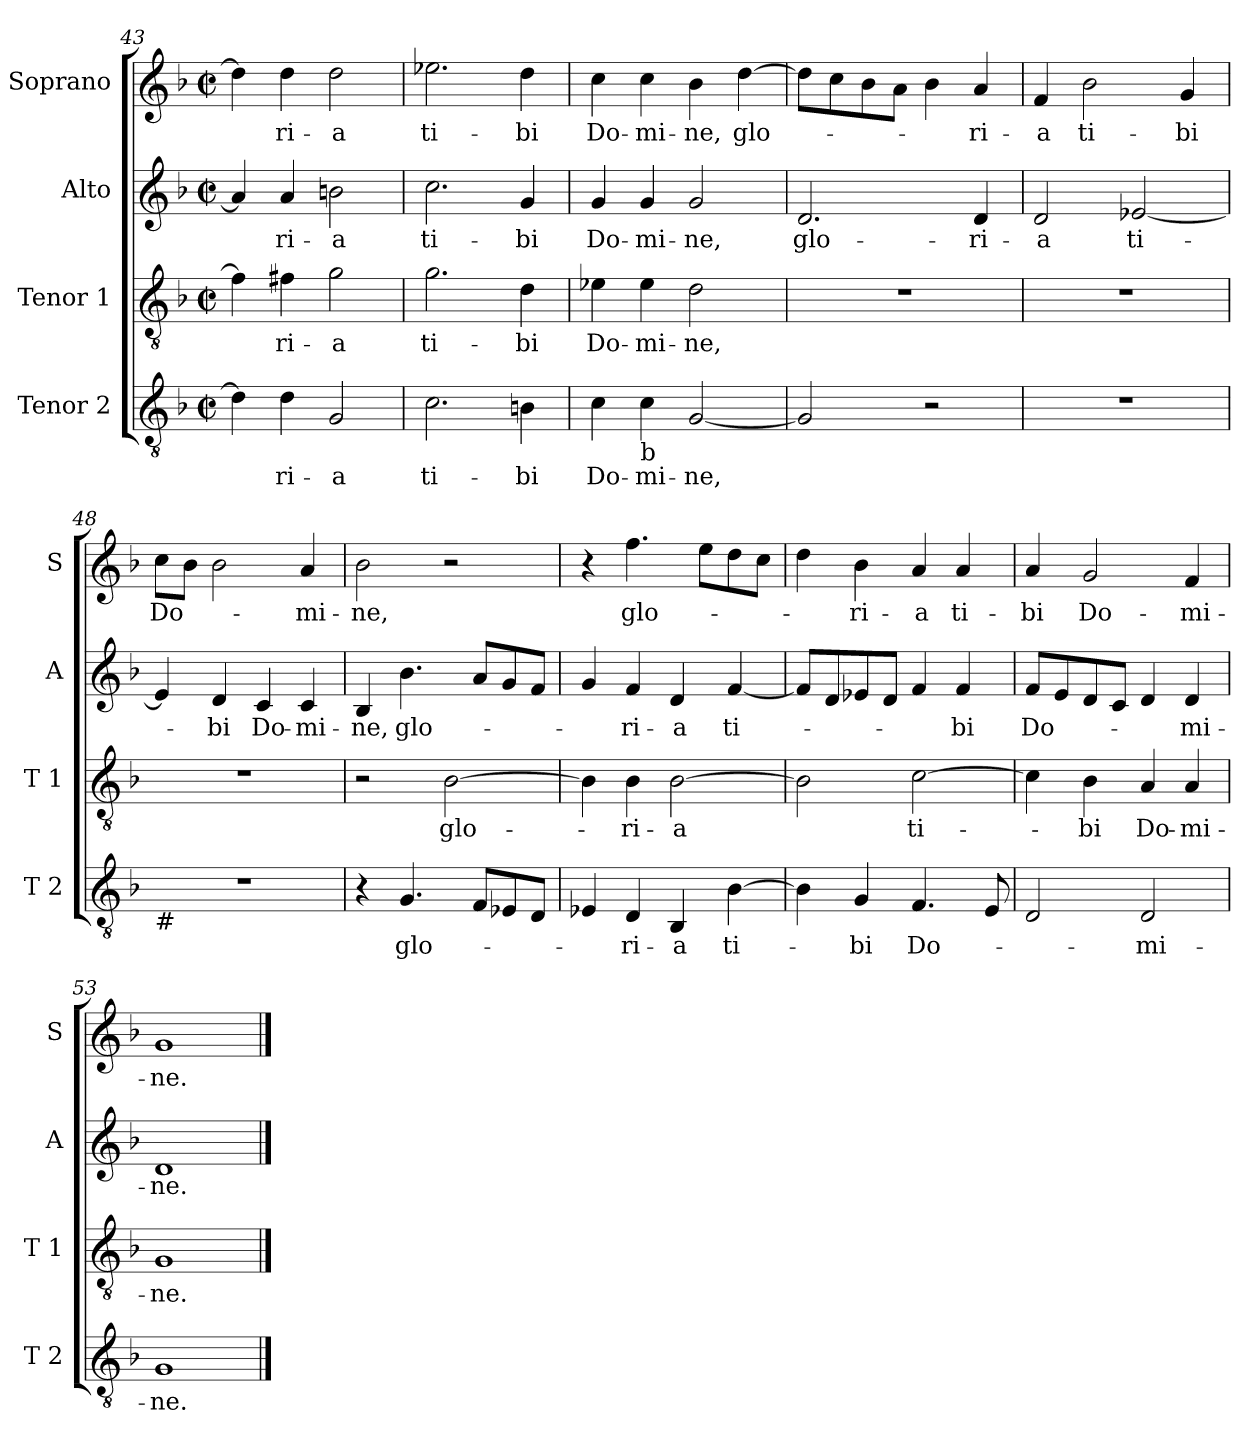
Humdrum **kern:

**kern	**text	**kern	**text	**kern	**text	**kern	**text
*part4	*part4	*part3	*part3	*part2	*part2	*part1	*part1
*staff4	*staff4	*staff3	*staff3	*staff2	*staff2	*staff1	*staff1
*I"Tenor 2	*	*I"Tenor 1	*	*I"Alto	*	*I"Soprano	*
*I'T 2	*	*I'T 1	*	*I'A	*	*I'S	*
!!LO:LB:g=z
*clefGv2	*	*clefGv2	*	*clefG2	*	*clefG2	*
*k[b-]	*	*k[b-]	*	*k[b-]	*	*k[b-]	*
*F:	*	*F:	*	*F:	*	*F:	*
*M2/2	*	*M2/2	*	*M2/2	*	*M2/2	*
*met(c|)	*	*met(c|)	*	*met(c|)	*	*met(c|)	*
=43	=43	=43	=43	=43	=43	=43	=43
4d\]	.	4f#\]	.	4a/]	.	4dd\]	.
!	!LO:LY:b	!	!LO:LY:b	!	!LO:LY:b	!	!LO:LY:b
4d\	-ri-	4f#X\	-ri-	4a/	-ri-	4dd\	-ri-
!	!LO:LY:b	!	!LO:LY:b	!	!LO:LY:b	!	!LO:LY:b
2G/	-a	2g\	-a	2bn\	-a	2dd\	-a
=44	=44	=44	=44	=44	=44	=44	=44
!	!LO:LY:b	!	!LO:LY:b	!	!LO:LY:b	!	!LO:LY:b
2.c\	ti-	2.g\	ti-	2.cc\	ti-	2.ee-X\	ti-
!	!LO:LY:b	!	!LO:LY:b	!	!LO:LY:b	!	!LO:LY:b
4Bn\	-bi	4d\	-bi	4g/	-bi	4dd\	-bi
=45	=45	=45	=45	=45	=45	=45	=45
!	!LO:LY:b	!	!LO:LY:b	!	!LO:LY:b	!	!LO:LY:b
4c\	Do-	4e-X\	Do-	4g/	Do-	4cc\	Do-
!LO:TX:b:t=b	!	!	!	!	!	!	!
!	!LO:LY:b	!	!LO:LY:b	!	!LO:LY:b	!	!LO:LY:b
4c\	-mi-	4e-\	-mi-	4g/	-mi-	4cc\	-mi-
!	!LO:LY:b	!	!LO:LY:b	!	!LO:LY:b	!	!LO:LY:b
[2G/	-ne,	2d\	-ne,	2g/	-ne,	4b-\	-ne,
!	!	!	!	!	!	!	!LO:LY:b
.	.	.	.	.	.	[4dd\	glo-
=46	=46	=46	=46	=46	=46	=46	=46
!	!	!	!	!	!LO:LY:b	!	!
2G/]	.	1r	.	2.d/	glo-	8dd\L]	.
.	.	.	.	.	.	8cc\	.
.	.	.	.	.	.	8b-\	.
.	.	.	.	.	.	8a\J	.
2r	.	.	.	.	.	4b-\	.
!	!	!	!	!	!LO:LY:b	!	!LO:LY:b
.	.	.	.	4d/	-ri-	4a/	-ri-
=47	=47	=47	=47	=47	=47	=47	=47
!	!	!	!	!	!LO:LY:b	!	!LO:LY:b
1r	.	1r	.	2d/	-a	4f/	-a
!	!	!	!	!	!	!	!LO:LY:b
.	.	.	.	.	.	2b-\	ti-
!	!	!	!	!	!LO:LY:b	!	!
.	.	.	.	[2e-X/	ti-	.	.
!	!	!	!	!	!	!	!LO:LY:b
.	.	.	.	.	.	4g/	-bi
=48	=48	=48	=48	=48	=48	=48	=48
!LO:TX:b:t=#	!	!	!	!	!	!	!
!	!	!	!	!	!	!	!LO:LY:b
1r	.	1r	.	4e-/]	.	8cc\L	Do-
.	.	.	.	.	.	8b-\J	.
!	!	!	!	!	!LO:LY:b	!	!
.	.	.	.	4d/	-bi	2b-\	.
!	!	!	!	!	!LO:LY:b	!	!
.	.	.	.	4c/	Do-	.	.
!	!	!	!	!	!LO:LY:b	!	!LO:LY:b
.	.	.	.	4c/	-mi-	4a/	-mi-
!!LO:LB:g=z
=49	=49	=49	=49	=49	=49	=49	=49
!	!	!	!	!	!LO:LY:b	!	!LO:LY:b
4r	.	2r	.	4B-/	-ne,	2b-\	-ne,
!	!LO:LY:b	!	!	!	!LO:LY:b	!	!
4.G/	glo-	.	.	4.b-\	glo-	.	.
!	!	!	!LO:LY:b	!	!	!	!
.	.	[2B-\	glo-	.	.	2r	.
8F/L	.	.	.	8a/L	.	.	.
8E-X/	.	.	.	8g/	.	.	.
8D/J	.	.	.	8f/J	.	.	.
=50	=50	=50	=50	=50	=50	=50	=50
4E-X/	.	4B-\]	.	4g/	.	4r	.
!	!LO:LY:b	!	!LO:LY:b	!	!LO:LY:b	!	!LO:LY:b
4D/	-ri-	4B-\	-ri-	4f/	-ri-	4.ff\	glo-
!	!LO:LY:b	!	!LO:LY:b	!	!LO:LY:b	!	!
4BB-/	-a	[2B-\	-a	4d/	-a	.	.
.	.	.	.	.	.	8ee\L	.
!	!LO:LY:b	!	!	!	!LO:LY:b	!	!
[4B-\	ti-	.	.	[4f/	ti-	8dd\	.
.	.	.	.	.	.	8cc\J	.
=51	=51	=51	=51	=51	=51	=51	=51
4B-\]	.	2B-\]	.	8f/L]	.	4dd\	.
.	.	.	.	8d/	.	.	.
!	!LO:LY:b	!	!	!	!	!	!LO:LY:b
4G/	-bi	.	.	8e-X/	.	4b-\	-ri-
.	.	.	.	8d/J	.	.	.
!	!LO:LY:b	!	!LO:LY:b	!	!	!	!LO:LY:b
4.F/	Do-	[2c\	ti-	4f/	.	4a/	-a
!	!	!	!	!	!LO:LY:b	!	!LO:LY:b
.	.	.	.	4f/	-bi	4a/	ti-
8E/	.	.	.	.	.	.	.
=52	=52	=52	=52	=52	=52	=52	=52
!	!	!	!	!	!LO:LY:b	!	!LO:LY:b
2D/	.	4c\]	.	8f/L	Do-	4a/	-bi
.	.	.	.	8e/	.	.	.
!	!	!	!LO:LY:b	!	!	!	!LO:LY:b
.	.	4B-\	-bi	8d/	.	2g/	Do-
.	.	.	.	8c/J	.	.	.
!	!LO:LY:b	!	!LO:LY:b	!	!	!	!
2D/	-mi-	4A/	Do-	4d/	.	.	.
!	!	!	!LO:LY:b	!	!LO:LY:b	!	!LO:LY:b
.	.	4A/	-mi-	4d/	-mi-	4f/	-mi-
=53	=53	=53	=53	=53	=53	=53	=53
!	!LO:LY:b	!	!LO:LY:b	!	!LO:LY:b	!	!LO:LY:b
1G	-ne.	1G	-ne.	1d	-ne.	1g	-ne.
==	==	==	==	==	==	==	==
*-	*-	*-	*-	*-	*-	*-	*-
